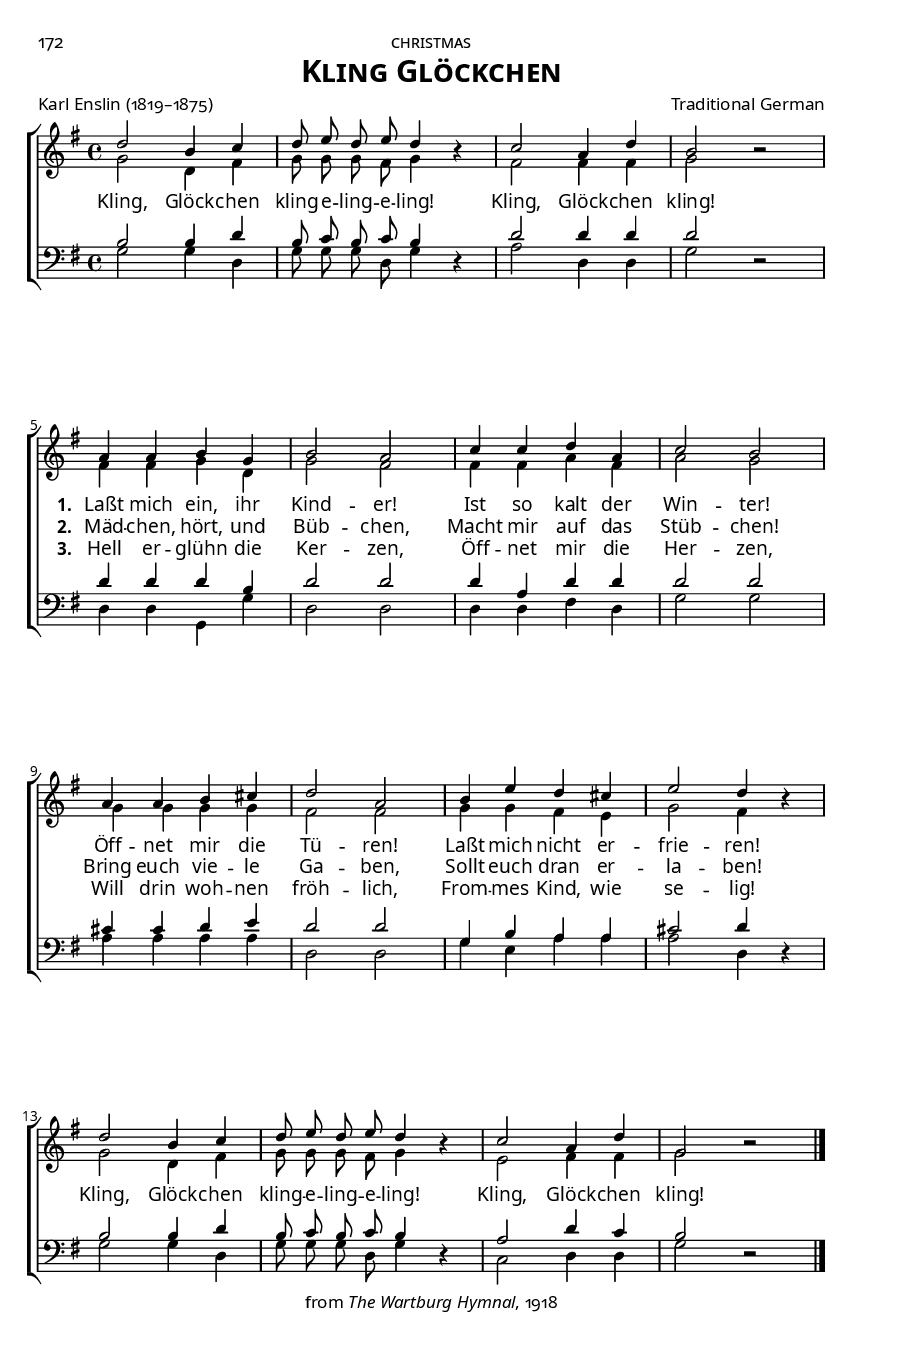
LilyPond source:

\version "2.14.2"
\include "util.ly"
\header {
  title = \markup{\override #'(font-name . "Garamond Premier Pro Semibold"){ \abs-fontsize #15 \smallCapsOldStyle"Kling Glöckchen"}}
  poet = \markup\oldStyleNum"Karl Enslin (1819–1875)"
  composer = \markup\oldStyleNum"Traditional German"
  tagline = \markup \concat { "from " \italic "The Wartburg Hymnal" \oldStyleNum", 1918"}
}
\paper {
  %print-all-headers = ##f
  paper-height = 9\in
  paper-width = 6\in
  indent = 0\in
  %system-system-spacing = #'((basic-distance . 10) (padding . 0))
  %system-system-spacing =
  %  #'((basic-distance . 0)
  %     (minimum-distance . 0)
  %     (padding . -0.35)
  %     (stretchability . 100))
%{IF_LESSER
  markup-system-spacing #'stretchability = 50
  top-markup-spacing #'stretchability = 30
  last-bottom-spacing #'stretchability = 60
%}%END_IF_LESSER
  ragged-last-bottom = ##f
  ragged-bottom = ##f
  two-sided = ##t
  inner-margin = 0.5\in
  outer-margin = 0.25\in
  top-margin = 0.25\in
  bottom-margin = 0.25\in
  first-page-number = #172
  print-first-page-number = ##t
  headerLine = \markup{\override #'(font-name . "Garamond Premier Pro") \smallCapsOldStyle christmas}
  oddHeaderMarkup = \markup\fill-line{
     \override #'(font-name . "Garamond Premier Pro")
     \override #'(font-name . "Garamond Premier Pro")\abs-fontsize #8.5
     \combine 
        \fill-line{"" \on-the-fly #print-page-number-check-first
        \oldStylePageNum""
        }
        \fill-line{\headerLine}
  }
  evenHeaderMarkup = \markup {
     \override #'(font-name . "Garamond Premier Pro")
     \override #'(font-name . "Garamond Premier Pro")\abs-fontsize #8.5
     \combine
        \on-the-fly #print-page-number-check-first
        \oldStylePageNum""
        \fill-line{\headerLine}
  }
}
#(set-global-staff-size 15) \paper{ #(define fonts (make-pango-font-tree "GoudyOlSt BT" "Garamond Premier Pro" "Garamond Premier Pro" (/ 15 20))) }
global = {
  \key g \major
  \time 4/4
  \autoBeamOff
  \override DynamicLineSpanner #'staff-padding = #0.0
  \override DynamicLineSpanner #'Y-extent = #'(0 . 0)
}

sopMusic = \relative c'' {
  d2 b4 c |
  d8 e d e d4 b\rest |
  c2 a4 d |
  b2 b\rest | \break
  a4 a b g |
  
  b2 a |
  c4 c d a |
  c2 b |
  a4 a b cis |
  d2 a |
  
  b4 e d cis |
  e2 d4 b\rest | \break
  d2 b4 c |
  d8 e d e d4 b\rest |
  c2 a4 d |
  g,2 b\rest |
  \bar "|."
}
sopWords = \lyricmode {
  
}

altoMusic = \relative c' {
  g'2 d4 fis |
  g8 g g fis g4 s |
  fis2 fis4 fis |
  g2 s |
  fis4 fis g d |
  
  g2 fis |
  fis4 fis a fis |
  a2 g |
  g4 g g g |
  fis2 fis |
  
  g4 g fis e |
  g2 fis4 s |
  g2 d4 fis |
  g8 g g fis g4 s |
  e2 fis4 fis |
  g2 s \bar "|."
}
altoWords = \lyricmode {
  \dropLyricsV
  Kling, Glöck -- chen kling -- e -- ling -- e -- ling!
  Kling, Glöck -- chen kling!
  
  \set stanza = #"1. "
  Laßt mich ein, ihr Kind -- er!
  Ist so kalt der Win -- ter!
  Öff -- net mir die Tü -- ren!
  Laßt mich nicht er -- frie -- ren!
  
  Kling, Glöck -- chen kling -- e -- ling -- e -- ling!
  Kling, Glöck -- chen kling!
}
altoWordsII = \lyricmode {
  \dropLyricsV
%\markup\italic
  %Kling, Glöck -- chen kling -- e -- ling -- e -- ling!
  %Kling, Glöck -- chen kling!
  \repeat unfold 12 \skip1
  \set stanza = #"2. "
  Mäd -- chen, hört, und Büb -- chen,
  Macht mir auf das Stüb -- chen!
  Bring euch vie -- le Ga -- ben,
  Sollt euch dran er -- la -- ben!
  
  %Kling, Glöck -- chen kling -- e -- ling -- e -- ling!
  %Kling, Glöck -- chen kling!
}
altoWordsIII = \lyricmode {
  \dropLyricsV
  %Kling, Glöck -- chen kling -- e -- ling -- e -- ling!
  %Kling, Glöck -- chen kling!
  \repeat unfold 12 \skip1
  \set stanza = #"3. "
  Hell er -- glühn die Ker -- zen,
  Öff -- net mir die Her -- zen,
  Will drin woh -- nen fröh -- lich,
  From -- mes Kind, wie se -- lig!
  
  %Kling, Glöck -- chen kling -- e -- ling -- e -- ling!
  %Kling, Glöck -- chen kling!
}
altoWordsIV = \lyricmode {
  \set stanza = #"4. "
  \set ignoreMelismata = ##t
}
altoWordsV = \lyricmode {
  \set stanza = #"5. "
  \set ignoreMelismata = ##t
}
altoWordsVI = \lyricmode {
  \set stanza = #"6. "
  \set ignoreMelismata = ##t
}
tenorMusic = \relative c' {
  b2 b4 d |
  b8 c b c b4 s |
  d2 d4 d |
  d2 s |
  d4 d d b |
  
  d2 d |
  d4 a d d |
  d2 d |
  cis4 cis d e |
  d2 d |
  
  g,4 b a a |
  cis2 d4 s |
  b2 b4 d |
  b8 c b c b4 s |
  a2 d4 c |
  b2 s |
  \bar "|."
}
tenorWords = \lyricmode {
}
tenorWordsII = \lyricmode {
}

bassMusic = \relative c {
  g'2 g4 d |
  g8 g g d g4 d\rest |
  a'2 d,4 d |
  g2 d\rest |
  d4 d g, g' |
  
  d2 d |
  d4 d fis d |
  g2 g |
  a4 a a a |
  d,2 d |
  
  g4 e a a |
  a2 d,4 d\rest |
  g2 g4 d |
  g8 g g d g4 d\rest |
  c2 d4 d |
  g2 d\rest \bar "|."
}
bassWordsII = \lyricmode {
}
bassWords = \lyricmode {
}

pianoRH = \relative c' {
  
}
pianoLH = \relative c' {
  
}

\score {
  <<
   \new ChoirStaff <<
    \new Staff = women <<
      \new Voice = "sopranos" { \voiceOne << \global \sopMusic >> }
      \new Voice = "altos" { \voiceTwo << \global \altoMusic >> }
    >>
    \new Lyrics \with { alignAboveContext = #"women" \override VerticalAxisGroup #'nonstaff-relatedstaff-spacing = #'((basic-distance . 1))} \lyricsto "sopranos" \sopWords
    \new Lyrics = "altosVI"  \with { alignBelowContext = #"women"  \override VerticalAxisGroup #'nonstaff-relatedstaff-spacing = #'((basic-distance . 1))} \lyricsto "sopranos" \altoWordsVI
    \new Lyrics = "altosV"  \with { alignBelowContext = #"women" } \lyricsto "sopranos" \altoWordsV
    \new Lyrics = "altosIV"  \with { alignBelowContext = #"women" } \lyricsto "sopranos" \altoWordsIV
    \new Lyrics = "altosIII"  \with { alignBelowContext = #"women" } \lyricsto "sopranos" \altoWordsIII
    \new Lyrics = "altosII"  \with { alignBelowContext = #"women"  \override VerticalAxisGroup #'nonstaff-relatedstaff-spacing = #'((basic-distance . 1))} \lyricsto "sopranos" \altoWordsII
    \new Lyrics = "altos"  \with { alignBelowContext = #"women" \override VerticalAxisGroup #'nonstaff-relatedstaff-spacing = #'((basic-distance . 1))} \lyricsto "sopranos" \altoWords
   \new Staff = men <<
      \clef bass
      \new Voice = "tenors" { \voiceOne << \global \tenorMusic >> }
      \new Voice = "basses" { \voiceTwo << \global \bassMusic >> }
    >>
    \new Lyrics \with { alignAboveContext = #"men" \override VerticalAxisGroup #'nonstaff-relatedstaff-spacing = #'((basic-distance . 1)(padding . -0.35)) } \lyricsto "tenors" \tenorWords
    \new Lyrics \with { alignAboveContext = #"men" \override VerticalAxisGroup #'nonstaff-relatedstaff-spacing = #'((basic-distance . 1)(padding . -0.35)) } \lyricsto "tenors" \tenorWordsII
    \new Lyrics \with { alignBelowContext = #"men" \override VerticalAxisGroup #'nonstaff-relatedstaff-spacing = #'((basic-distance . 1)(padding . -0.35)) } \lyricsto "basses" \bassWordsII
    \new Lyrics \with { alignBelowContext = #"men" \override VerticalAxisGroup #'nonstaff-relatedstaff-spacing = #'((basic-distance . 1)(padding . -0.35)) } \lyricsto "basses" \bassWords
  >>
%    \new PianoStaff << \new Staff { \new Voice { \pianoRH } } \new Staff { \clef "bass" \pianoLH } >>
  >>
  \layout {
    \context {
      \Score
      %\override SpacingSpanner #'base-shortest-duration = #(ly:make-moment 1 8)
      %\override SpacingSpanner #'common-shortest-duration = #(ly:make-moment 1 4)
    }
    \context {
      % Remove all empty staves
      % \Staff \RemoveEmptyStaves \override VerticalAxisGroup #'remove-first = ##t
    }
  }
  \midi {
    \tempo 4 = 90
    \set Staff.midiInstrument = "flute"
  
    \context {
      \Voice
      \remove "Dynamic_performer"
    }
  }
}
